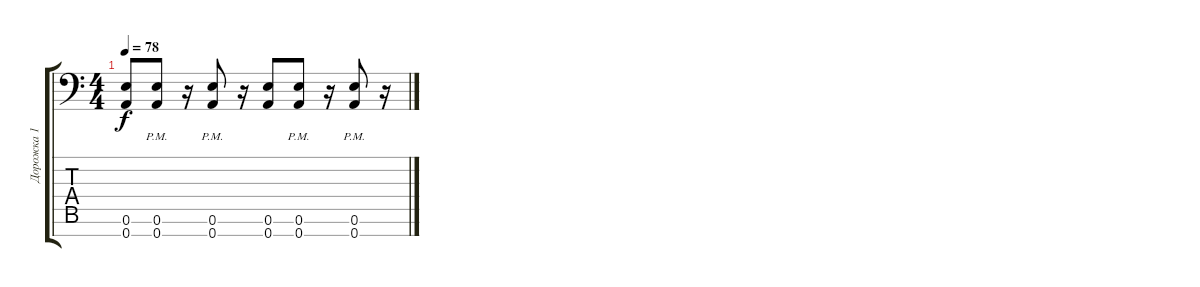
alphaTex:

\track ("Дорожка 1" "Дорожка 1") {instrument distortionguitar}
\staff {score tabs}
\tuning (E4 B3 G3 D3 A2 E2 A1) {hide}
\ts (4 4)
\tempo 78
\clef f4
\ks c
(0.6 0.7).8{dy f} (0.6{pm} 0.7{pm}).8 r.16 (0.6{pm} 0.7{pm}).8 r.16 (0.6 0.7).8 (0.6{pm} 0.7{pm}).8 r.16 (0.6{pm} 0.7{pm}).8 r.16
